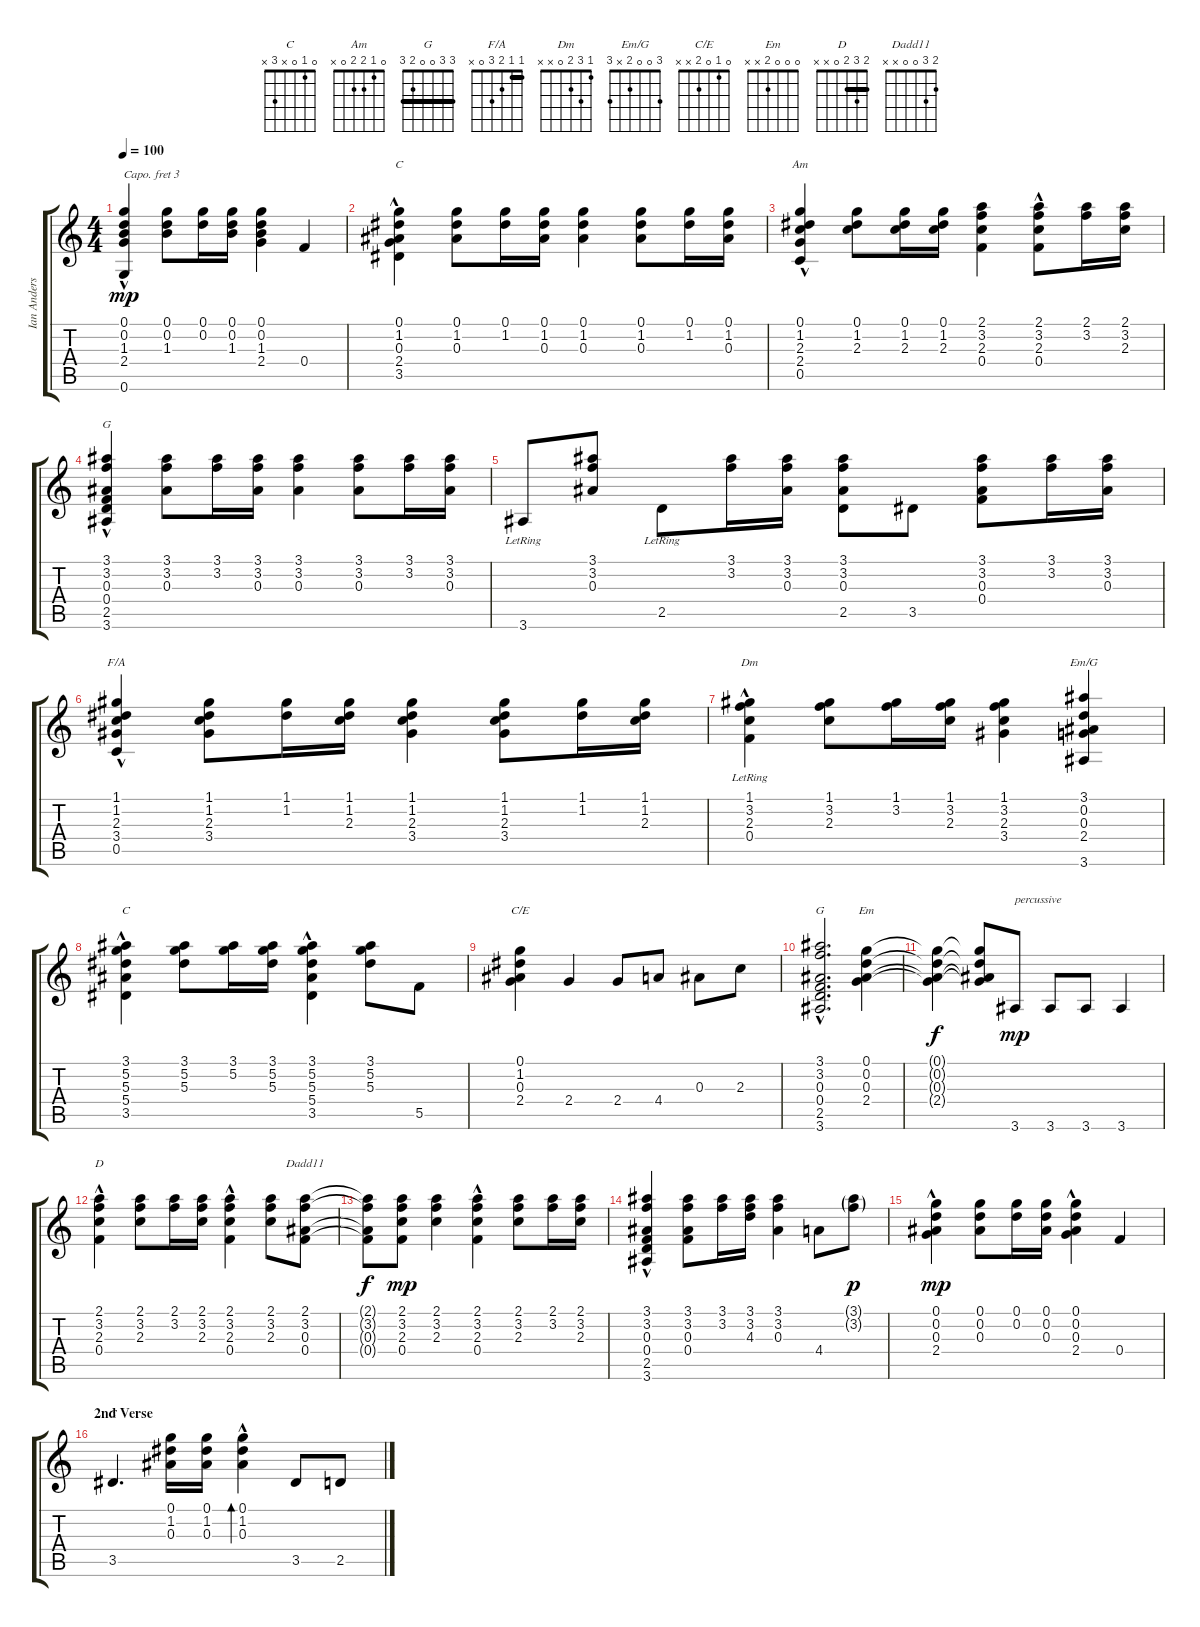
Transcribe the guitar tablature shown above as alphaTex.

\track ("Ian Anderson - acoustic guitar/countdown" "Ian Anders") {instrument acousticguitarsteel}
\staff {score tabs}
\capo 3
\tuning (E4 B3 G3 D3 A2 E2) {hide}
\chord ("C" 0 1 0 2 3 x)
\chord ("Am" 0 1 2 2 0 x)
\chord ("G" 3 3 4 5 5 3) {barre 3}
\chord ("F/A" 1 1 2 3 0 x) {barre 1}
\chord ("Dm" 1 3 2 0 x x)
\chord ("Em/G" 3 0 0 2 x 3)
\chord ("C" 3 5 5 5 3 x) {barre 3}
\chord ("C/E" 0 1 0 2 x x)
\chord ("G" 3 3 0 0 2 3) {barre 3}
\chord ("Em" 0 0 0 2 x x)
\chord ("D" 2 3 2 0 x x) {barre 2}
\chord ("Dadd11" 2 3 0 0 x x)
\chord ("C" 0 1 0 x 3 x)
\ts (4 4)
\tempo 100
\clef g2
\ks c
(0.1{hac} 0.2{hac} 1.3{hac} 2.4{hac} 0.6{hac}).4{dy mp} (0.1 0.2 1.3).8 (0.1 0.2).16 (0.1 0.2 1.3).16 (0.1 0.2 1.3 2.4).4 0.4.4 |
(0.1{hac} 1.2{hac} 0.3{hac} 2.4 3.5{hac}).4{ch "C"} (0.1 1.2 0.3).8 (0.1 1.2).16 (0.1 1.2 0.3).16 (0.1 1.2 0.3).4 (0.1 1.2 0.3).8 (0.1 1.2).16 (0.1 1.2 0.3).16 |
(0.1{hac} 1.2{hac} 2.3{hac} 2.4{hac} 0.5).4{ch "Am"} (0.1 1.2 2.3).8 (0.1 1.2 2.3).16 (0.1 1.2 2.3).16 (2.1 3.2 2.3 0.4).4 (2.1 3.2 2.3 0.4{hac}).8 (2.1 3.2).16 (2.1 3.2 2.3).16 |
(3.1{hac} 3.2{hac} 0.3{hac} 0.4 2.5 3.6{hac}).4{ch "G"} (3.1 3.2 0.3).8 (3.1 3.2).16 (3.1 3.2 0.3).16 (3.1 3.2 0.3).4 (3.1 3.2 0.3).8 (3.1 3.2).16 (3.1 3.2 0.3).16 |
3.6{lr}.8 (3.1 3.2 0.3).8 2.5{lr}.8 (3.1 3.2).16 (3.1 3.2 0.3).16 (3.1 3.2 0.3 2.5).8 3.5.8 (3.1 3.2 0.3 0.4).8 (3.1 3.2).16 (3.1 3.2 0.3).16 |
(1.1{hac} 1.2{hac} 2.3{hac} 3.4{hac} 0.5).4{ch "F/A"} (1.1 1.2 2.3 3.4).8 (1.1 1.2).16 (1.1 1.2 2.3).16 (1.1 1.2 2.3 3.4).4 (1.1 1.2 2.3 3.4).8 (1.1 1.2).16 (1.1 1.2 2.3).16 |
(1.1{hac} 3.2{hac} 2.3{hac} 0.4{hac lr}).4{ch "Dm"} (1.1 3.2 2.3).8 (1.1 3.2).16 (1.1 3.2 2.3).16 (1.1 3.2 2.3 3.4).4 (3.1 0.2 0.3 2.4 3.6).4{ch "Em/G"} |
(3.1{hac} 5.2{hac} 5.3{hac} 5.4{hac} 3.5).4{ch "C"} (3.1 5.2 5.3).8 (3.1 5.2).16 (3.1 5.2 5.3).16 (3.1{hac} 5.2{hac} 5.3{hac} 5.4{hac} 3.5).4 (3.1 5.2 5.3).8 5.5.8 |
(0.1 1.2 0.3 2.4).4{ch "C/E"} 2.4.4 2.4.8 4.4.8 0.3.8 2.3.8 |
(3.1{hac} 3.2{hac} 0.3{hac} 0.4{hac} 2.5{hac} 3.6{hac}).2{d ch "G"} (0.1 0.2 0.3 2.4).4{ch "Em"} |
(0.1{t} 0.2{t} 0.3{t} 2.4{t}).4{dy f} (0.1{t} 0.2{t} 0.3{t} 2.4{t}).8 3.6.8{txt "percussive" dy mp instrument woodblock} 3.6.8 3.6.8 3.6.4 |
(2.1{hac} 3.2{hac} 2.3{hac} 0.4{hac}).4{ch "D" instrument acousticguitarsteel} (2.1 3.2 2.3).8 (2.1 3.2).16 (2.1 3.2 2.3).16 (2.1{hac} 3.2{hac} 2.3{hac} 0.4).4 (2.1 3.2 2.3).8 (2.1 3.2 0.3 0.4).8{ch "Dadd11"} |
(2.1{t} 3.2{t} 0.3{t} 0.4{t}).8{dy f} (2.1 3.2 2.3 0.4).8{dy mp} (2.1 3.2 2.3).4 (2.1{hac} 3.2{hac} 2.3{hac} 0.4{hac}).4 (2.1 3.2 2.3).8 (2.1 3.2).16 (2.1 3.2 2.3).16 |
(3.1{hac} 3.2{hac} 0.3{hac} 0.4{hac} 2.5 3.6{hac}).4 (3.1 3.2 0.3 0.4).8 (3.1 3.2).16 (3.1 3.2 4.3).16 (3.1 3.2 0.3).4 4.4.8 (3.1{g} 3.2{g}).8{dy p} |
(0.1{hac} 0.2{hac} 0.3 2.4{hac}).4{dy mp} (0.1 0.2 0.3).8 (0.1 0.2).16 (0.1 0.2 0.3).16 (0.1{hac} 0.2{hac} 0.3{hac} 2.4{hac}).4 0.4.4 |
\section ("" "2nd Verse")
3.5.4{d ch "C" instrument acousticguitarsteel} (0.1 1.2 0.3).16 (0.1 1.2 0.3).16 (0.1 1.2 0.3{hac}).4{bd 240} 3.5.8 2.5.8
